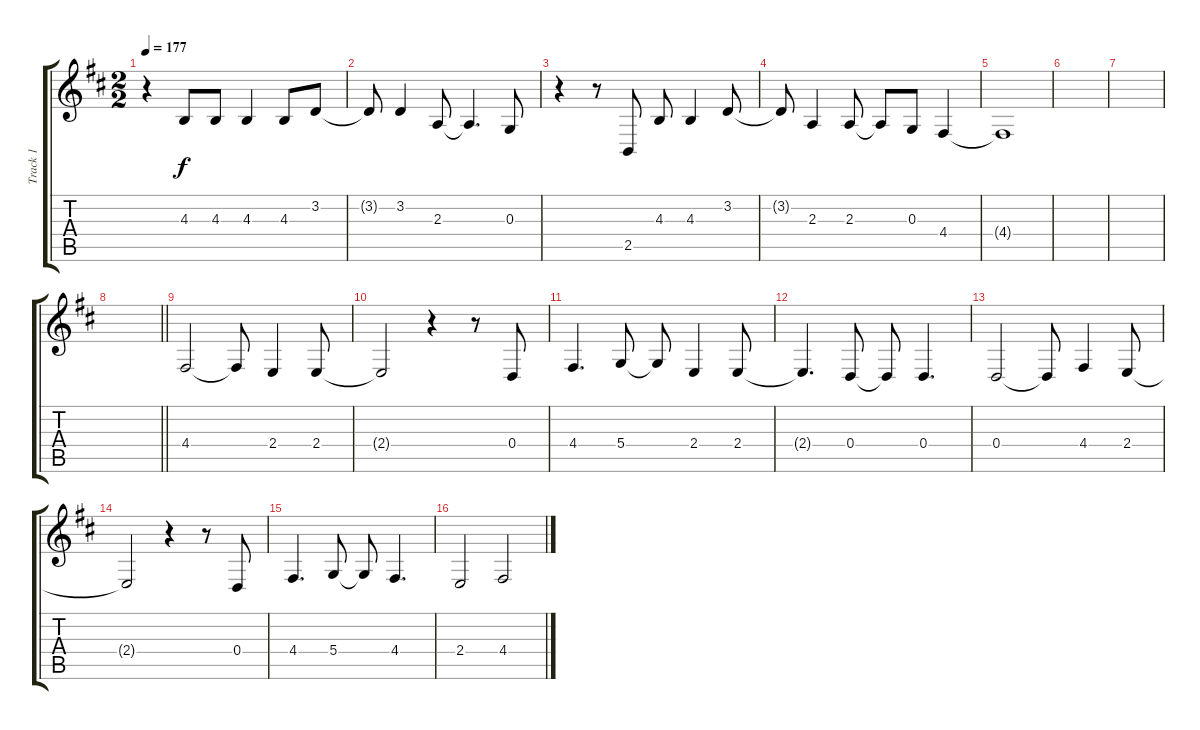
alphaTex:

\track ("Track 1" "Track 1") {instrument altosax}
\staff {score tabs}
\tuning (E4 B3 G3 D3 A2 E2) {hide}
\ts (2 2)
\tempo 177
\clef g2
\ks d
r.4{dy f} 4.3.8 4.3.8 4.3.4 4.3.8 3.2.8 |
3.2{t}.8 3.2.4 2.3.8 2.3{t}.4{d} 0.3.8 |
r.4 r.8 2.5.8 4.3.8 4.3.4 3.2.8 |
3.2{t}.8 2.3.4 2.3.8 2.3{t}.8 0.3.8 4.4.4 |
4.4{t}.1 |
|
|
\barLineRight lightlight
|
4.4.2 4.4{t}.8 2.4.4 2.4.8 |
2.4{t}.2 r.4 r.8 0.4.8 |
4.4.4{d} 5.4.8 5.4{t}.8 2.4.4 2.4.8 |
2.4{t}.4{d} 0.4.8 0.4{t}.8 0.4.4{d} |
0.4.2 0.4{t}.8 4.4.4 2.4.8 |
2.4{t}.2 r.4 r.8 0.4.8 |
4.4.4{d} 5.4.8 5.4{t}.8 4.4.4{d} |
2.4.2 4.4.2
